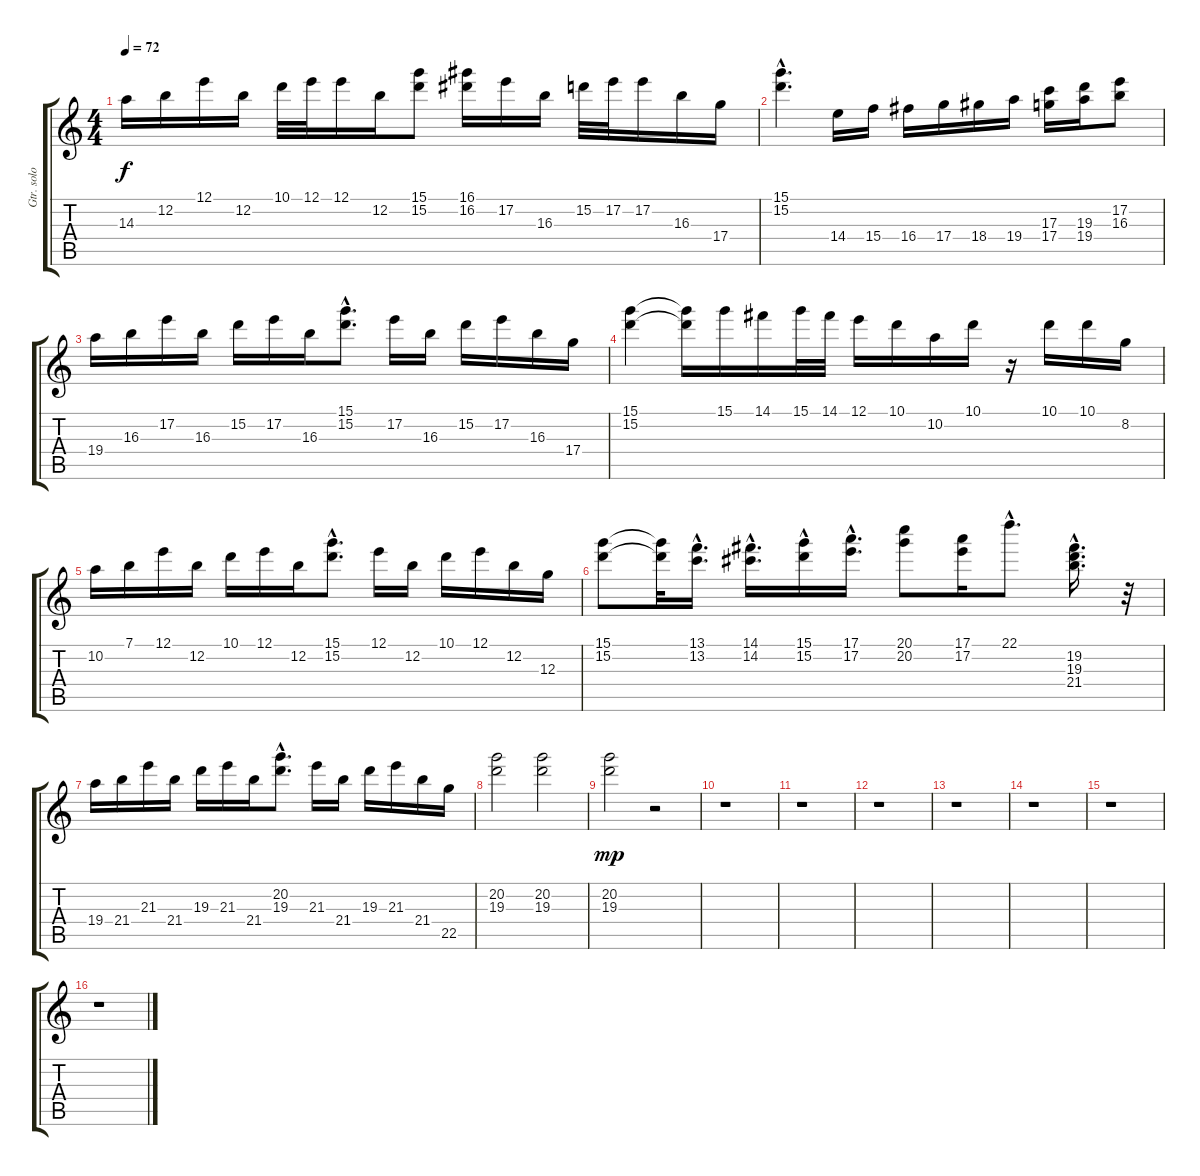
\track ("Gtr. solo" "Gtr. solo") {instrument overdrivenguitar}
\staff {score tabs}
\tuning (E4 B3 G3 D3 A2 E2) {hide}
\ts (4 4)
\tempo 72
\clef g2
\ks c
14.3.16{dy f} 12.2.16 12.1.16 12.2.16 10.1.32 12.1.32 12.1.16 12.2.16 (15.1 15.2).8 (16.1 16.2).16 17.2.16 16.3.16 15.2.32 17.2.32 17.2.16 16.3.16 17.4.16 |
(15.1{hac} 15.2{hac}).4{d} 14.4.16 15.4.16 16.4.16 17.4.16 18.4.16 19.4.16 (17.3 17.4).16 (19.3 19.4).16 (17.2 16.3).8 |
19.4.16 16.3.16 17.2.16 16.3.16 15.2.16 17.2.16 16.3.16 (15.1{hac} 15.2{hac}).8{d} 17.2.16 16.3.16 15.2.16 17.2.16 16.3.16 17.4.16 |
(15.1 15.2).4 (15.1{t} 15.2{t}).16 15.1.16 14.1.16 15.1.32 14.1.32 12.1.16 10.1.16 10.2.16 10.1.16 r.16 10.1.16 10.1.16 8.2.16 |
10.2.16 7.1.16 12.1.16 12.2.16 10.1.16 12.1.16 12.2.16 (15.1{hac} 15.2{hac}).8{d} 12.1.16 12.2.16 10.1.16 12.1.16 12.2.16 12.3.16 |
(15.1 15.2).8 (15.1{t} 15.2{t}).32 (13.1{hac} 13.2{hac}).16{d} (14.1{hac} 14.2{hac}).16{d} (15.1{hac} 15.2{hac}).16 (17.1{hac} 17.2{hac}).16{d} (20.1 20.2).8 (17.1 17.2).16 22.1{hac}.8{d} (19.2{hac} 19.3{hac} 21.4{hac}).16{d} r.32 |
19.4.16 21.4.16 21.3.16 21.4.16 19.3.16 21.3.16 21.4.16 (20.2{hac} 19.3{hac}).8{d} 21.3.16 21.4.16 19.3.16 21.3.16 21.4.16 22.5.16 |
(20.2 19.3).2 (20.2 19.3).2 |
(20.2 19.3).2{dy mp} r.2 |
r.1 |
r.1 |
r.1 |
r.1 |
r.1 |
r.1 |
r.1
